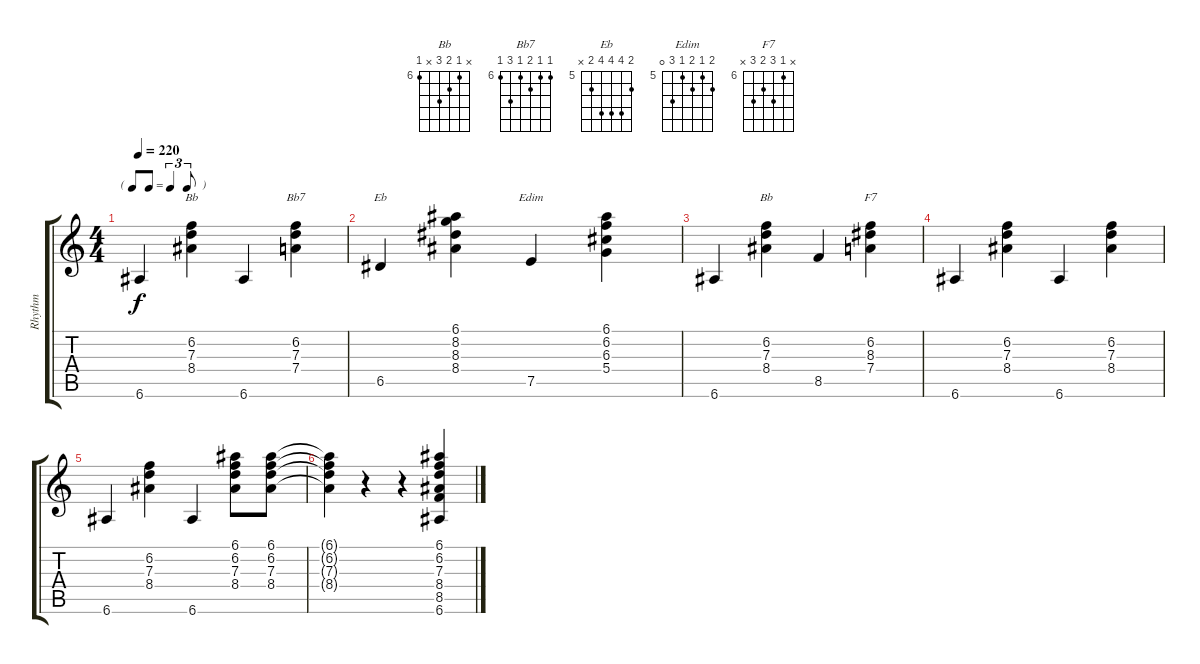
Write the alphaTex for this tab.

\track ("Rhythm" "Rhythm") {instrument acousticguitarnylon}
\staff {score tabs}
\tuning (E4 B3 G3 D3 A2 E2) {hide}
\chord ("Bb" 6 6 7 8 8 6) {firstfret 6}
\chord ("Bb7" 6 6 7 6 8 6) {firstfret 6}
\chord ("Eb" 6 8 8 8 6 x) {firstfret 5}
\chord ("Edim" 6 5 6 5 7 0) {firstfret 5}
\chord ("Bb" x 6 7 8 x 6) {firstfret 6}
\chord ("F7" x 6 8 7 8 x) {firstfret 6}
\ts (4 4)
\tf triplet8th
\tempo 220
\clef g2
\ks c
6.6.4{dy f} (6.2 7.3 8.4).4{ch "Bb"} 6.6.4 (6.2 7.3 7.4).4{ch "Bb7"} |
6.5.4{ch "Eb"} (6.1 8.2 8.3 8.4).4 7.5.4{ch "Edim"} (6.1 6.2 6.3 5.4).4 |
6.6.4 (6.2 7.3 8.4).4{ch "Bb"} 8.5.4 (6.2 8.3 7.4).4{ch "F7"} |
6.6.4 (6.2 7.3 8.4).4 6.6.4 (6.2 7.3 8.4).4 |
6.6.4 (6.2 7.3 8.4).4 6.6.4 (6.1 6.2 7.3 8.4).8 (6.1 6.2 7.3 8.4).8 |
(6.1{t} 6.2{t} 7.3{t} 8.4{t}).4 r.4 r.4 (6.1 6.2 7.3 8.4 8.5 6.6).4
